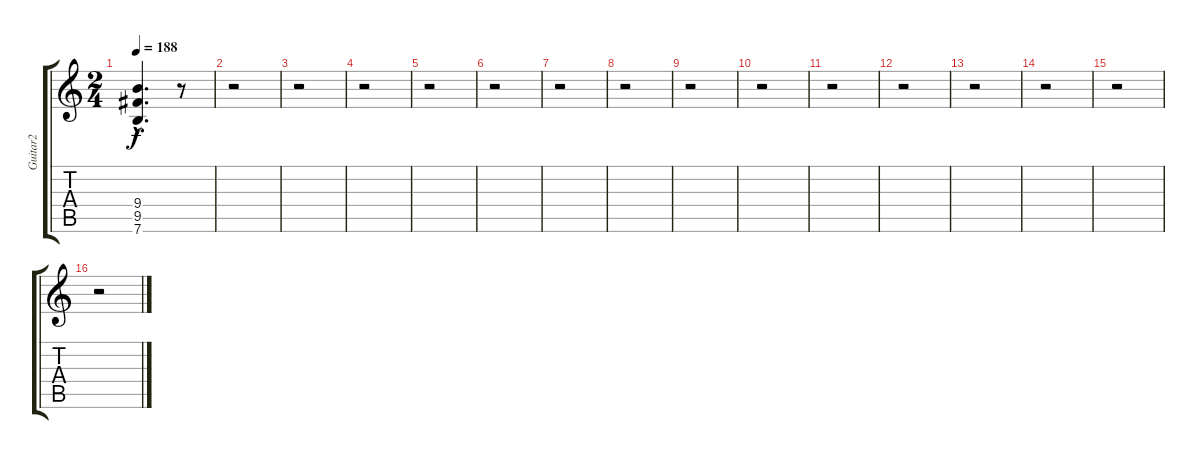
\track ("Guitar2" "Guitar2") {instrument overdrivenguitar}
\staff {score tabs}
\tuning (E4 B3 G3 D3 A2 E2) {hide}
\ts (2 4)
\tempo 188
\clef g2
\ks c
(9.4{hac t} 9.5{hac t} 7.6{hac t}).4{d dy f} r.8 |
r.2 |
r.2 |
r.2 |
r.2 |
r.2 |
r.2 |
r.2 |
r.2 |
r.2 |
r.2 |
r.2 |
r.2 |
r.2 |
r.2 |
r.2
